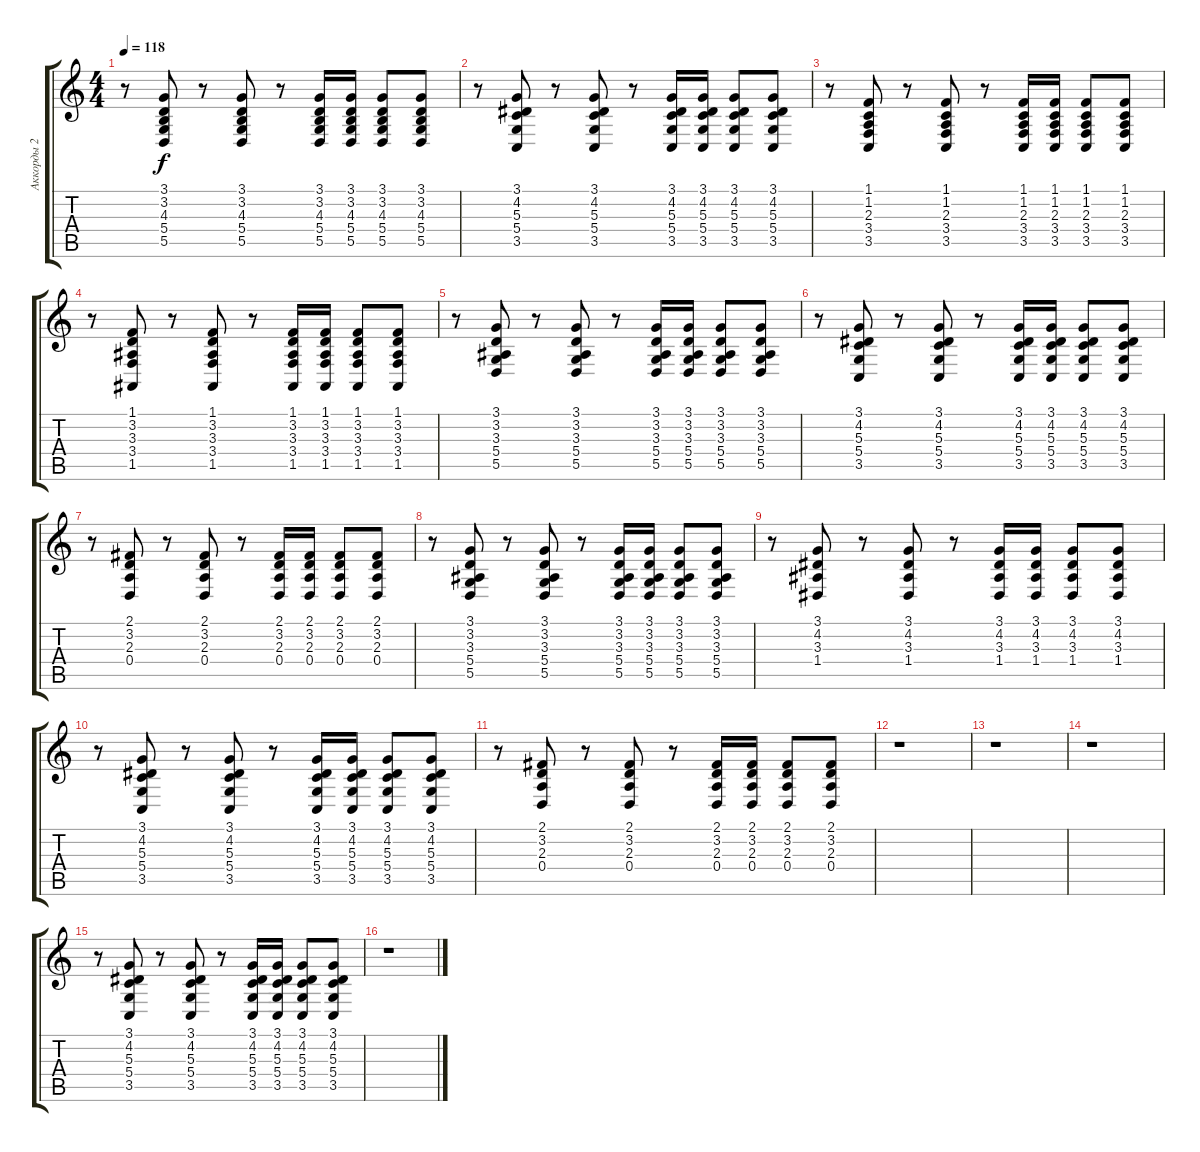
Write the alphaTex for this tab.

\track ("Аккорды 2" "Аккорды 2") {instrument harpsichord}
\staff {score tabs}
\tuning (E4 B3 G3 D3 A2 E2) {hide}
\ts (4 4)
\tempo 118
\clef g2
\ks c
r.8{dy f} (3.1 3.2 4.3 5.4 5.5).8 r.8 (3.1 3.2 4.3 5.4 5.5).8 r.8 (3.1 3.2 4.3 5.4 5.5).16 (3.1 3.2 4.3 5.4 5.5).16 (3.1 3.2 4.3 5.4 5.5).8 (3.1 3.2 4.3 5.4 5.5).8 |
r.8 (3.1 4.2 5.3 5.4 3.5).8 r.8 (3.1 4.2 5.3 5.4 3.5).8 r.8 (3.1 4.2 5.3 5.4 3.5).16 (3.1 4.2 5.3 5.4 3.5).16 (3.1 4.2 5.3 5.4 3.5).8 (3.1 4.2 5.3 5.4 3.5).8 |
r.8 (1.1 1.2 2.3 3.4 3.5).8 r.8 (1.1 1.2 2.3 3.4 3.5).8 r.8 (1.1 1.2 2.3 3.4 3.5).16 (1.1 1.2 2.3 3.4 3.5).16 (1.1 1.2 2.3 3.4 3.5).8 (1.1 1.2 2.3 3.4 3.5).8 |
r.8 (1.1 3.2 3.3 3.4 1.5).8 r.8 (1.1 3.2 3.3 3.4 1.5).8 r.8 (1.1 3.2 3.3 3.4 1.5).16 (1.1 3.2 3.3 3.4 1.5).16 (1.1 3.2 3.3 3.4 1.5).8 (1.1 3.2 3.3 3.4 1.5).8 |
r.8 (3.1 3.2 3.3 5.4 5.5).8 r.8 (3.1 3.2 3.3 5.4 5.5).8 r.8 (3.1 3.2 3.3 5.4 5.5).16 (3.1 3.2 3.3 5.4 5.5).16 (3.1 3.2 3.3 5.4 5.5).8 (3.1 3.2 3.3 5.4 5.5).8 |
r.8 (3.1 4.2 5.3 5.4 3.5).8 r.8 (3.1 4.2 5.3 5.4 3.5).8 r.8 (3.1 4.2 5.3 5.4 3.5).16 (3.1 4.2 5.3 5.4 3.5).16 (3.1 4.2 5.3 5.4 3.5).8 (3.1 4.2 5.3 5.4 3.5).8 |
r.8 (2.1 3.2 2.3 0.4).8 r.8 (2.1 3.2 2.3 0.4).8 r.8 (2.1 3.2 2.3 0.4).16 (2.1 3.2 2.3 0.4).16 (2.1 3.2 2.3 0.4).8 (2.1 3.2 2.3 0.4).8 |
r.8 (3.1 3.2 3.3 5.4 5.5).8 r.8 (3.1 3.2 3.3 5.4 5.5).8 r.8 (3.1 3.2 3.3 5.4 5.5).16 (3.1 3.2 3.3 5.4 5.5).16 (3.1 3.2 3.3 5.4 5.5).8 (3.1 3.2 3.3 5.4 5.5).8 |
r.8 (3.1 4.2 3.3 1.4).8 r.8 (3.1 4.2 3.3 1.4).8 r.8 (3.1 4.2 3.3 1.4).16 (3.1 4.2 3.3 1.4).16 (3.1 4.2 3.3 1.4).8 (3.1 4.2 3.3 1.4).8 |
r.8 (3.1 4.2 5.3 5.4 3.5).8 r.8 (3.1 4.2 5.3 5.4 3.5).8 r.8 (3.1 4.2 5.3 5.4 3.5).16 (3.1 4.2 5.3 5.4 3.5).16 (3.1 4.2 5.3 5.4 3.5).8 (3.1 4.2 5.3 5.4 3.5).8 |
r.8 (2.1 3.2 2.3 0.4).8 r.8 (2.1 3.2 2.3 0.4).8 r.8 (2.1 3.2 2.3 0.4).16 (2.1 3.2 2.3 0.4).16 (2.1 3.2 2.3 0.4).8 (2.1 3.2 2.3 0.4).8 |
r.1 |
r.1 |
r.1 |
r.8 (3.1 4.2 5.3 5.4 3.5).8 r.8 (3.1 4.2 5.3 5.4 3.5).8 r.8 (3.1 4.2 5.3 5.4 3.5).16 (3.1 4.2 5.3 5.4 3.5).16 (3.1 4.2 5.3 5.4 3.5).8 (3.1 4.2 5.3 5.4 3.5).8 |
r.1
